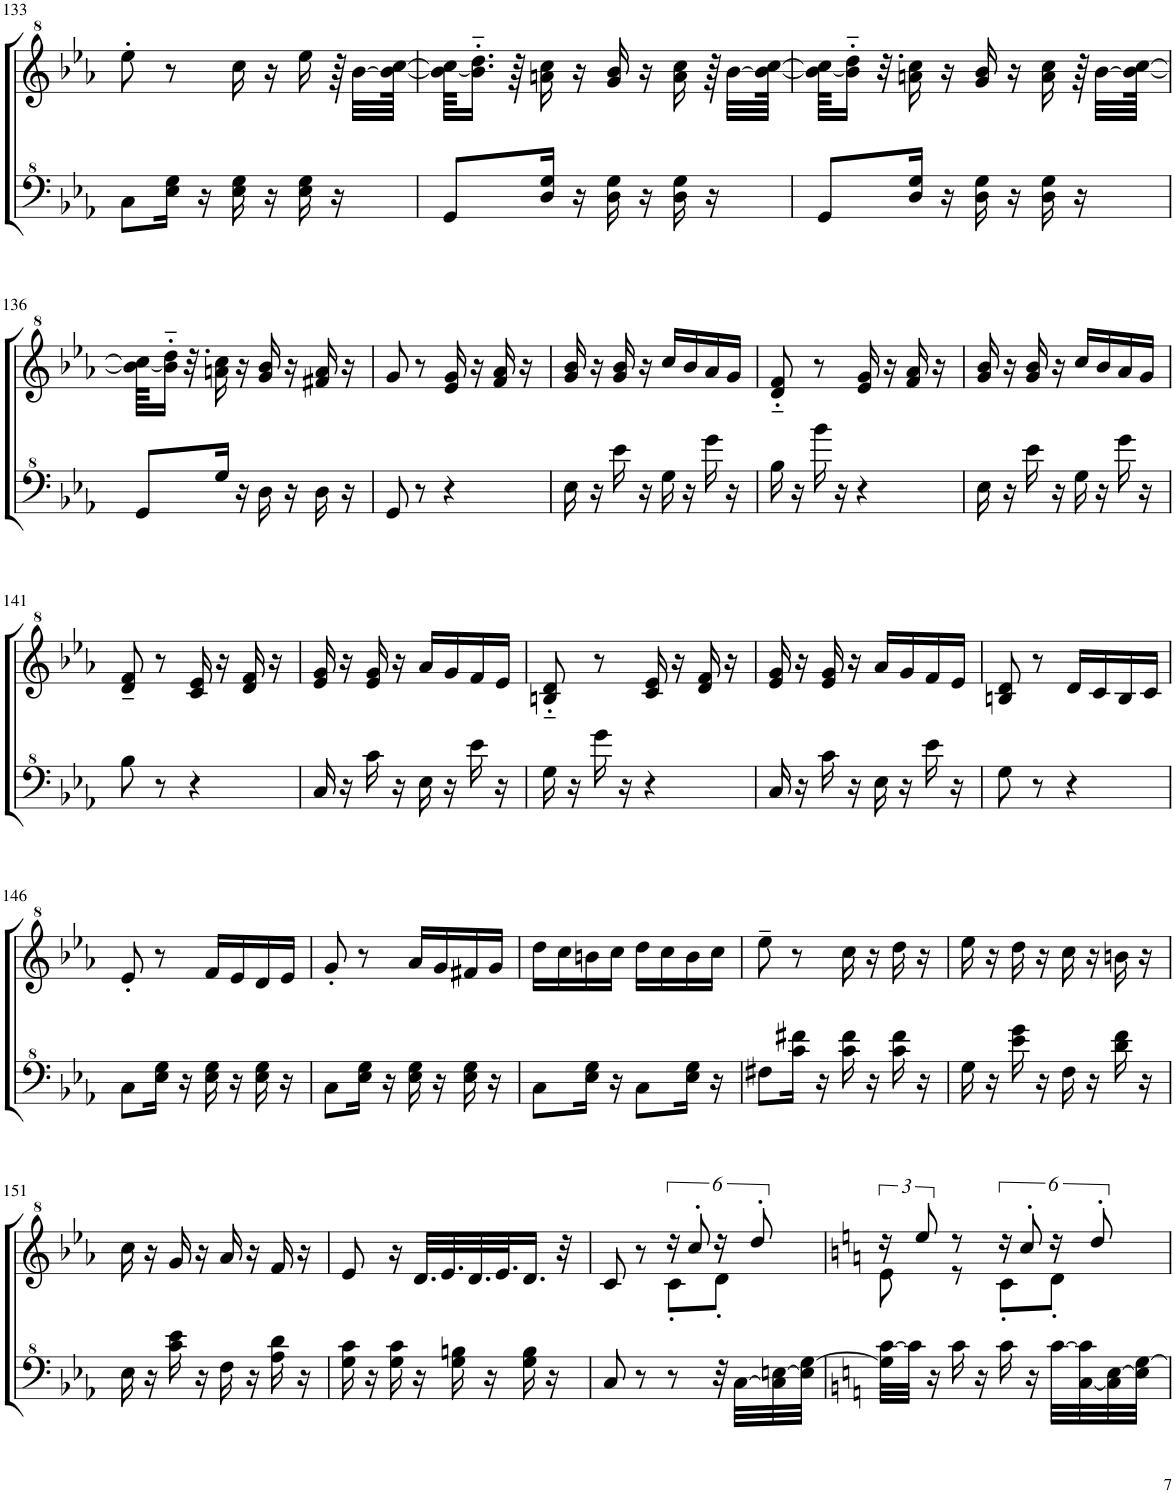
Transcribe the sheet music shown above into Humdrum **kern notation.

**kern	**kern
*part1	*part1
*staff2	*staff1
*I"Model III	*
!!LO:PB:g=z
*clefF^4	*clefG^2
*k[b-e-a-]	*k[b-e-a-]
*M2/4	*M2/4
=133	=133
8c\L	8eee-'\
16e-\ 16g\Jk	8r
16r	.
16e-\ 16g\	16ccc\
16r	16r
16e-\ 16g\	16eee-\
16r	64r
.	[32bb-\LLL
.	64bb-\_ [64ccc\JJJk
=134	=134
8G/L	64bb-\_ 64ccc\]KKLL
.	16.bb-\]'~ 16.ddd\'~JJ
.	64r
16d/ 16g/Jk	16aan\ 16ccc\
16r	16r
16d\ 16g\	16gg/ 16bb-/
16r	16r
16d\ 16g\	16aa\ 16ccc\
16r	64r
.	[32bb-\LLL
.	64bb-\_ [64ccc\JJJk
=135	=135
8G/L	64bb-\_ 64ccc\]KKLL
.	16bb-\]'~ 16ddd\'~JJ
.	32.r
16d/ 16g/Jk	16aan\ 16ccc\
16r	16r
16d\ 16g\	16gg/ 16bb-/
16r	16r
16d\ 16g\	16aa\ 16ccc\
16r	64r
.	[32bb-\LLL
.	64bb-\_ [64ccc\JJJk
!!LO:LB:g=z
=136	=136
8G/L	64bb-\_ 64ccc\]KKLL
.	16bb-\]'~ 16ddd\'~JJ
.	32.r
16g/Jk	16aan\ 16ccc\
16r	16r
16d\	16gg/ 16bb-/
16r	16r
16d\	16ff#X/ 16aa/
16r	16r
=137	=137
8G/	8gg/
8r	8r
4r	16ee-/ 16gg/
.	16r
.	16ff/ 16aa-/
.	16r
=138	=138
16e-\	16gg/ 16bb-/
16r	16r
16ee-\	16gg/ 16bb-/
16r	16r
16g\	16ccc/LL
16r	16bb-/
16gg\	16aa-/
16r	16gg/JJ
=139	=139
16b-\	8dd/'~ 8ff/'~
16r	.
16bb-\	8r
16r	.
4r	16ee-/ 16gg/
.	16r
.	16ff/ 16aa-/
.	16r
=140	=140
16e-\	16gg/ 16bb-/
16r	16r
16ee-\	16gg/ 16bb-/
16r	16r
16g\	16ccc/LL
16r	16bb-/
16gg\	16aa-/
16r	16gg/JJ
!!LO:LB:g=z
=141	=141
8b-\	8dd/~ 8ff/~
8r	8r
4r	16cc/ 16ee-/
.	16r
.	16dd/ 16ff/
.	16r
=142	=142
16c/	16ee-/ 16gg/
16r	16r
16cc\	16ee-/ 16gg/
16r	16r
16e-\	16aa-/LL
16r	16gg/
16ee-\	16ff/
16r	16ee-/JJ
=143	=143
16g\	8bn/'~ 8dd/'~
16r	.
16gg\	8r
16r	.
4r	16cc/ 16ee-/
.	16r
.	16dd/ 16ff/
.	16r
=144	=144
16c/	16ee-/ 16gg/
16r	16r
16cc\	16ee-/ 16gg/
16r	16r
16e-\	16aa-/LL
16r	16gg/
16ee-\	16ff/
16r	16ee-/JJ
=145	=145
8g\	8bn/ 8dd/
8r	8r
4r	16dd/LL
.	16cc/
.	16b/
.	16cc/JJ
!!LO:LB:g=z
=146	=146
8c\L	8ee-'/
16e-\ 16g\Jk	8r
16r	.
16e-\ 16g\	16ff/LL
16r	16ee-/
16e-\ 16g\	16dd/
16r	16ee-/JJ
=147	=147
8c\L	8gg'/
16e-\ 16g\Jk	8r
16r	.
16e-\ 16g\	16aa-/LL
16r	16gg/
16e-\ 16g\	16ff#X/
16r	16gg/JJ
=148	=148
8c\L	16ddd\LL
.	16ccc\
16e-\ 16g\Jk	16bbn\
16r	16ccc\JJ
8c\L	16ddd\LL
.	16ccc\
16e-\ 16g\Jk	16bb\
16r	16ccc\JJ
=149	=149
8f#X\L	8eee-~\
16cc\ 16ff#X\Jk	8r
16r	.
16cc\ 16ff#\	16ccc\
16r	16r
16cc\ 16ff#\	16ddd\
16r	16r
=150	=150
16g\	16eee-\
16r	16r
16ee-\ 16gg\	16ddd\
16r	16r
16f\	16ccc\
16r	16r
16dd\ 16ff\	16bbn\
16r	16r
!!LO:LB:g=z
=151	=151
16e-\	16ccc\
16r	16r
16cc\ 16ee-\	16gg/
16r	16r
16f\	16aa-/
16r	16r
16a-\ 16dd\	16ff/
16r	16r
=152	=152
16g\ 16cc\	8ee-/
16r	.
16g\ 16cc\	16r
16r	32.dd/LLL
.	32.ee-/
16g\ 16bn\	.
.	32.dd/
16r	.
.	32.ee-/J
16g\ 16b\	16.dd/JJ
16r	.
.	32r
=153	=153
*	*^
8c/	8cc/	4ryy
8r	8r	.
8r	24r	8cc'\L
.	12ccc'/	.
32r	24r	8dd'\J
[32c\LLL	.	.
.	12ddd'/	.
32c\] [32en\	.	.
32e\] [32g\JJJ	.	.
=154	=154	=154
*k[]	*k[]	*
32g\] [32cc\LLL	24r	8ee\
32cc\JJJ]	.	.
.	12eee/	.
16r	.	.
16cc\	8r	8r
16r	.	.
16cc\	24r	8cc'\L
.	12ccc'/	.
16r	.	.
[32cc\LLL	24r	8dd'\J
[32c\ 32cc\]	.	.
.	12ddd'/	.
32c\] [32e\	.	.
32e\] [32g\JJJ	.	.
*	*v	*v
=	=
*-	*-
